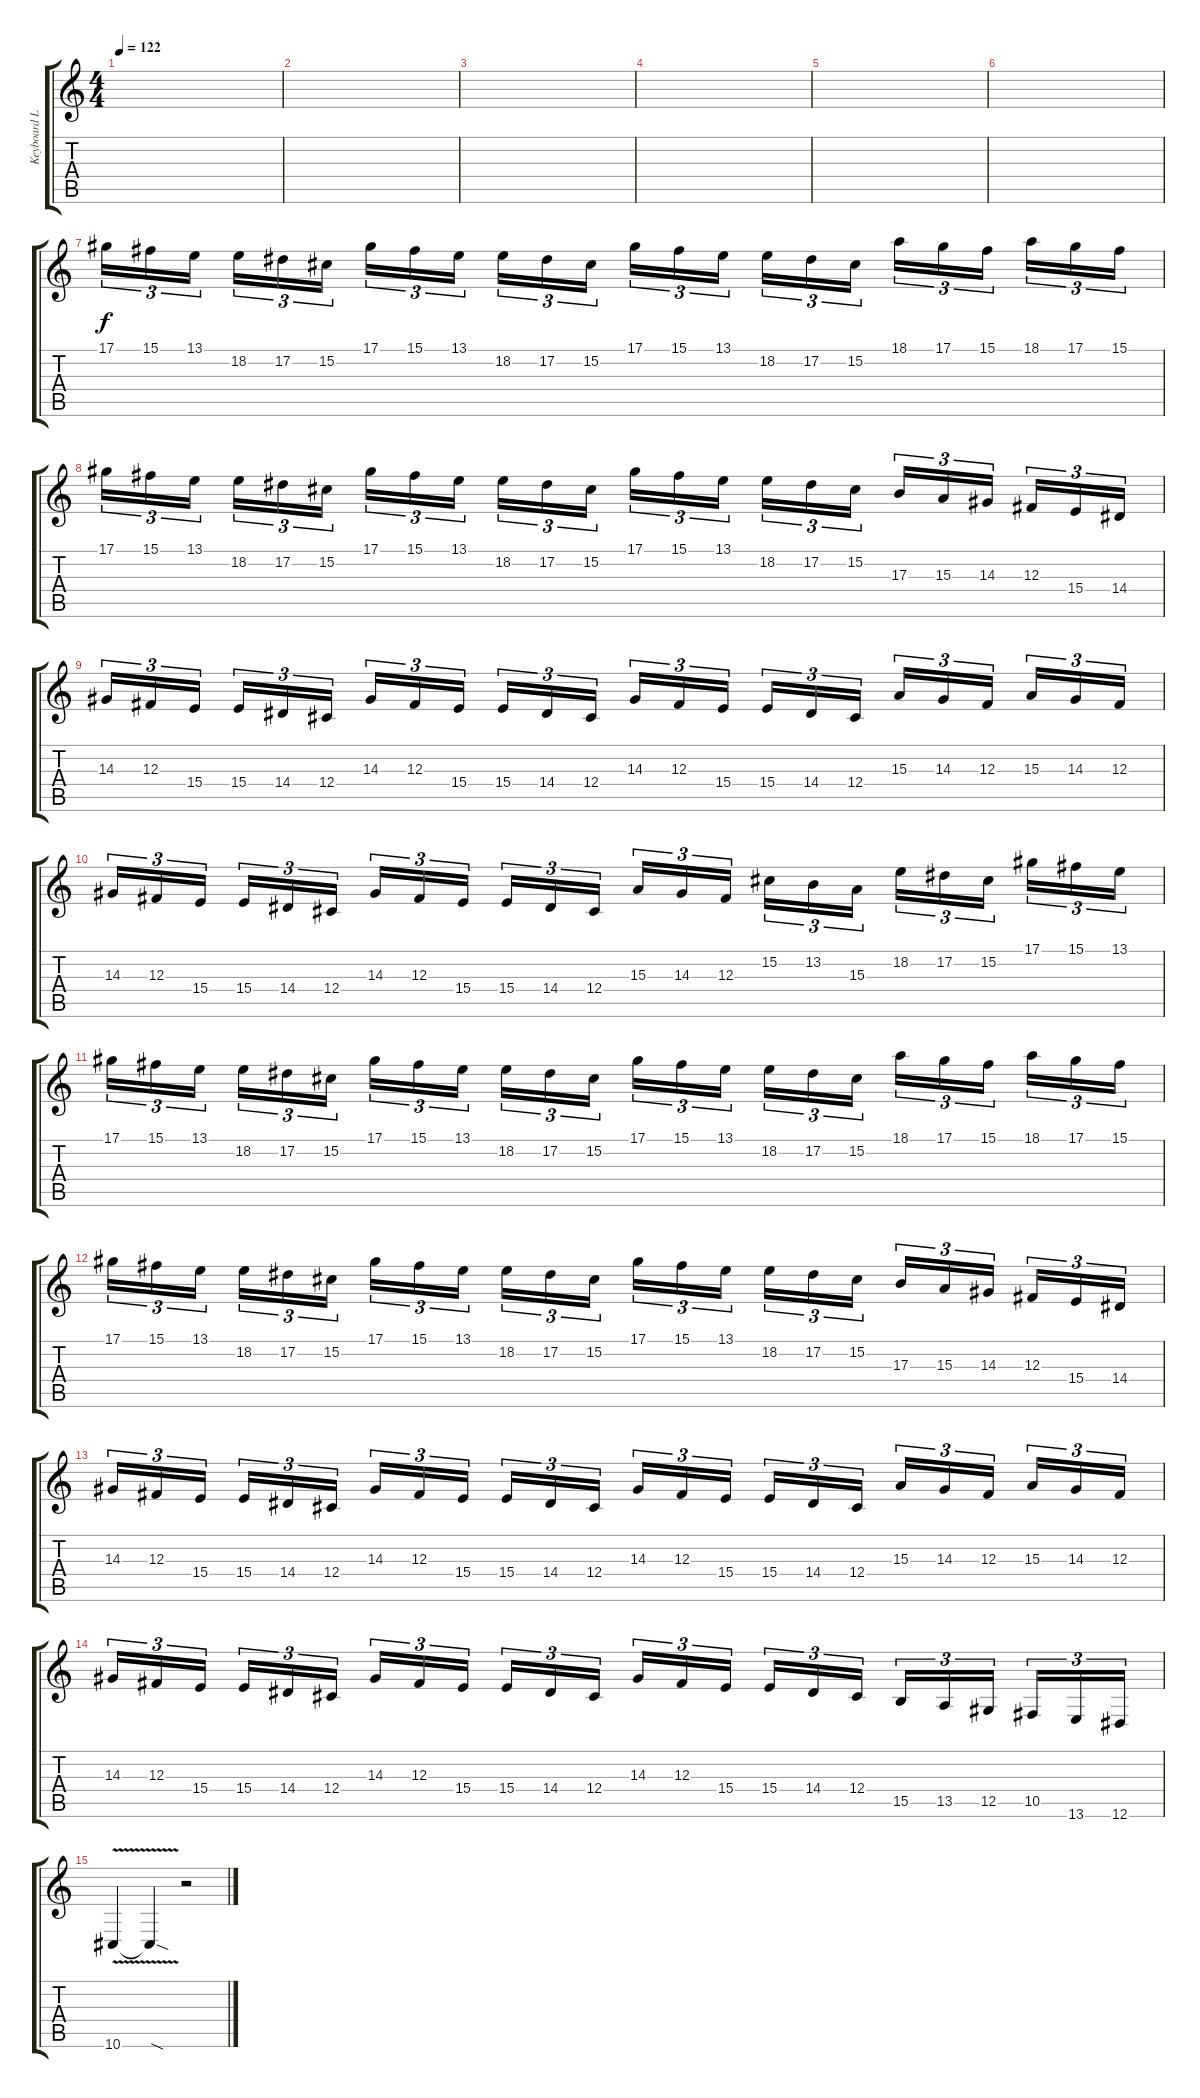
\track ("Keyboard Lead - Base" "Keyboard L") {instrument lead1square}
\staff {score tabs}
\tuning (Eb4 Bb3 Gb3 Db3 Ab2 Eb2) {hide}
\ts (4 4)
\tempo 122
\clef g2
\ks c
|
|
|
|
|
|
17.1.16{tu (3 2) dy f} 15.1.16{tu (3 2)} 13.1.16{tu (3 2) beam splitsecondary} 18.2.16{tu (3 2)} 17.2.16{tu (3 2)} 15.2.16{tu (3 2)} 17.1.16{tu (3 2)} 15.1.16{tu (3 2)} 13.1.16{tu (3 2) beam splitsecondary} 18.2.16{tu (3 2)} 17.2.16{tu (3 2)} 15.2.16{tu (3 2)} 17.1.16{tu (3 2)} 15.1.16{tu (3 2)} 13.1.16{tu (3 2) beam splitsecondary} 18.2.16{tu (3 2)} 17.2.16{tu (3 2)} 15.2.16{tu (3 2)} 18.1.16{tu (3 2)} 17.1.16{tu (3 2)} 15.1.16{tu (3 2) beam splitsecondary} 18.1.16{tu (3 2)} 17.1.16{tu (3 2)} 15.1.16{tu (3 2)} |
17.1.16{tu (3 2)} 15.1.16{tu (3 2)} 13.1.16{tu (3 2) beam splitsecondary} 18.2.16{tu (3 2)} 17.2.16{tu (3 2)} 15.2.16{tu (3 2)} 17.1.16{tu (3 2)} 15.1.16{tu (3 2)} 13.1.16{tu (3 2) beam splitsecondary} 18.2.16{tu (3 2)} 17.2.16{tu (3 2)} 15.2.16{tu (3 2)} 17.1.16{tu (3 2)} 15.1.16{tu (3 2)} 13.1.16{tu (3 2) beam splitsecondary} 18.2.16{tu (3 2)} 17.2.16{tu (3 2)} 15.2.16{tu (3 2)} 17.3.16{tu (3 2)} 15.3.16{tu (3 2)} 14.3.16{tu (3 2) beam splitsecondary} 12.3.16{tu (3 2)} 15.4.16{tu (3 2)} 14.4.16{tu (3 2)} |
14.3.16{tu (3 2)} 12.3.16{tu (3 2)} 15.4.16{tu (3 2) beam splitsecondary} 15.4.16{tu (3 2)} 14.4.16{tu (3 2)} 12.4.16{tu (3 2)} 14.3.16{tu (3 2)} 12.3.16{tu (3 2)} 15.4.16{tu (3 2) beam splitsecondary} 15.4.16{tu (3 2)} 14.4.16{tu (3 2)} 12.4.16{tu (3 2)} 14.3.16{tu (3 2)} 12.3.16{tu (3 2)} 15.4.16{tu (3 2) beam splitsecondary} 15.4.16{tu (3 2)} 14.4.16{tu (3 2)} 12.4.16{tu (3 2)} 15.3.16{tu (3 2)} 14.3.16{tu (3 2)} 12.3.16{tu (3 2) beam splitsecondary} 15.3.16{tu (3 2)} 14.3.16{tu (3 2)} 12.3.16{tu (3 2)} |
14.3.16{tu (3 2)} 12.3.16{tu (3 2)} 15.4.16{tu (3 2) beam splitsecondary} 15.4.16{tu (3 2)} 14.4.16{tu (3 2)} 12.4.16{tu (3 2)} 14.3.16{tu (3 2)} 12.3.16{tu (3 2)} 15.4.16{tu (3 2) beam splitsecondary} 15.4.16{tu (3 2)} 14.4.16{tu (3 2)} 12.4.16{tu (3 2)} 15.3.16{tu (3 2)} 14.3.16{tu (3 2)} 12.3.16{tu (3 2) beam splitsecondary} 15.2.16{tu (3 2)} 13.2.16{tu (3 2)} 15.3.16{tu (3 2)} 18.2.16{tu (3 2)} 17.2.16{tu (3 2)} 15.2.16{tu (3 2) beam splitsecondary} 17.1.16{tu (3 2)} 15.1.16{tu (3 2)} 13.1.16{tu (3 2)} |
17.1.16{tu (3 2)} 15.1.16{tu (3 2)} 13.1.16{tu (3 2) beam splitsecondary} 18.2.16{tu (3 2)} 17.2.16{tu (3 2)} 15.2.16{tu (3 2)} 17.1.16{tu (3 2)} 15.1.16{tu (3 2)} 13.1.16{tu (3 2) beam splitsecondary} 18.2.16{tu (3 2)} 17.2.16{tu (3 2)} 15.2.16{tu (3 2)} 17.1.16{tu (3 2)} 15.1.16{tu (3 2)} 13.1.16{tu (3 2) beam splitsecondary} 18.2.16{tu (3 2)} 17.2.16{tu (3 2)} 15.2.16{tu (3 2)} 18.1.16{tu (3 2)} 17.1.16{tu (3 2)} 15.1.16{tu (3 2) beam splitsecondary} 18.1.16{tu (3 2)} 17.1.16{tu (3 2)} 15.1.16{tu (3 2)} |
17.1.16{tu (3 2)} 15.1.16{tu (3 2)} 13.1.16{tu (3 2) beam splitsecondary} 18.2.16{tu (3 2)} 17.2.16{tu (3 2)} 15.2.16{tu (3 2)} 17.1.16{tu (3 2)} 15.1.16{tu (3 2)} 13.1.16{tu (3 2) beam splitsecondary} 18.2.16{tu (3 2)} 17.2.16{tu (3 2)} 15.2.16{tu (3 2)} 17.1.16{tu (3 2)} 15.1.16{tu (3 2)} 13.1.16{tu (3 2) beam splitsecondary} 18.2.16{tu (3 2)} 17.2.16{tu (3 2)} 15.2.16{tu (3 2)} 17.3.16{tu (3 2)} 15.3.16{tu (3 2)} 14.3.16{tu (3 2) beam splitsecondary} 12.3.16{tu (3 2)} 15.4.16{tu (3 2)} 14.4.16{tu (3 2)} |
14.3.16{tu (3 2)} 12.3.16{tu (3 2)} 15.4.16{tu (3 2) beam splitsecondary} 15.4.16{tu (3 2)} 14.4.16{tu (3 2)} 12.4.16{tu (3 2)} 14.3.16{tu (3 2)} 12.3.16{tu (3 2)} 15.4.16{tu (3 2) beam splitsecondary} 15.4.16{tu (3 2)} 14.4.16{tu (3 2)} 12.4.16{tu (3 2)} 14.3.16{tu (3 2)} 12.3.16{tu (3 2)} 15.4.16{tu (3 2) beam splitsecondary} 15.4.16{tu (3 2)} 14.4.16{tu (3 2)} 12.4.16{tu (3 2)} 15.3.16{tu (3 2)} 14.3.16{tu (3 2)} 12.3.16{tu (3 2) beam splitsecondary} 15.3.16{tu (3 2)} 14.3.16{tu (3 2)} 12.3.16{tu (3 2)} |
14.3.16{tu (3 2)} 12.3.16{tu (3 2)} 15.4.16{tu (3 2) beam splitsecondary} 15.4.16{tu (3 2)} 14.4.16{tu (3 2)} 12.4.16{tu (3 2)} 14.3.16{tu (3 2)} 12.3.16{tu (3 2)} 15.4.16{tu (3 2) beam splitsecondary} 15.4.16{tu (3 2)} 14.4.16{tu (3 2)} 12.4.16{tu (3 2)} 14.3.16{tu (3 2)} 12.3.16{tu (3 2)} 15.4.16{tu (3 2) beam splitsecondary} 15.4.16{tu (3 2)} 14.4.16{tu (3 2)} 12.4.16{tu (3 2)} 15.5.16{tu (3 2)} 13.5.16{tu (3 2)} 12.5.16{tu (3 2) beam splitsecondary} 10.5.16{tu (3 2)} 13.6.16{tu (3 2)} 12.6.16{tu (3 2)} |
10.6{v}.4 10.6{sod t}.4 r.2
